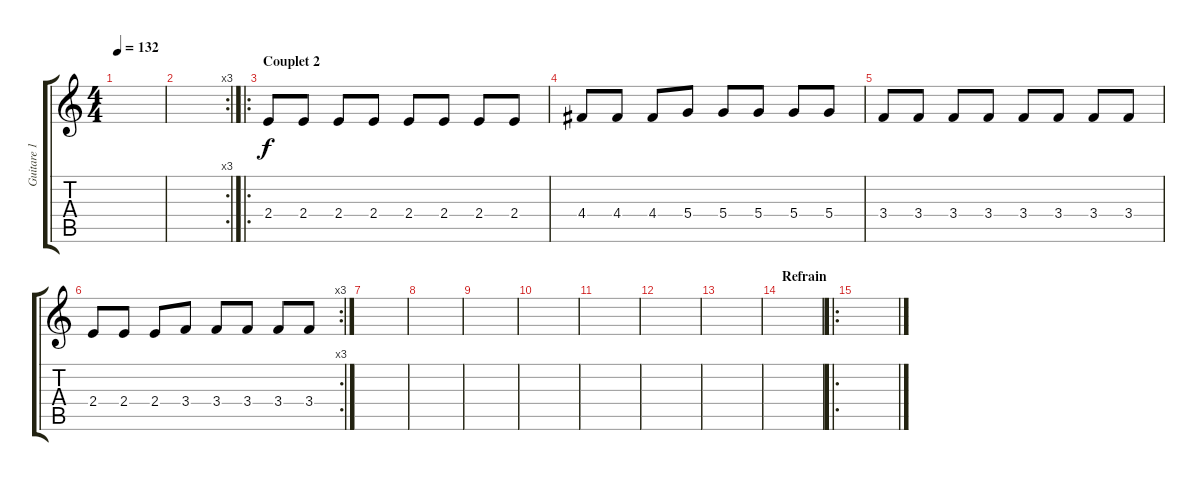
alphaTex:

\track ("Guitare 1" "Guitare 1") {instrument electricguitarjazz}
\staff {score tabs}
\tuning (E4 B3 G3 D3 A2 E2) {hide}
\ts (4 4)
\tempo 132
\clef g2
\ks c
|
\rc 3
|
\ro
\section ("" "Couplet 2")
2.4.8 2.4.8 2.4.8 2.4.8 2.4.8 2.4.8 2.4.8 2.4.8 |
4.4.8 4.4.8 4.4.8 5.4.8 5.4.8 5.4.8 5.4.8 5.4.8 |
3.4.8 3.4.8 3.4.8 3.4.8 3.4.8 3.4.8 3.4.8 3.4.8 |
\rc 3
2.4.8 2.4.8 2.4.8 3.4.8 3.4.8 3.4.8 3.4.8 3.4.8 |
|
|
|
|
|
|
|
\section ("" "Refrain")
|
\ro
